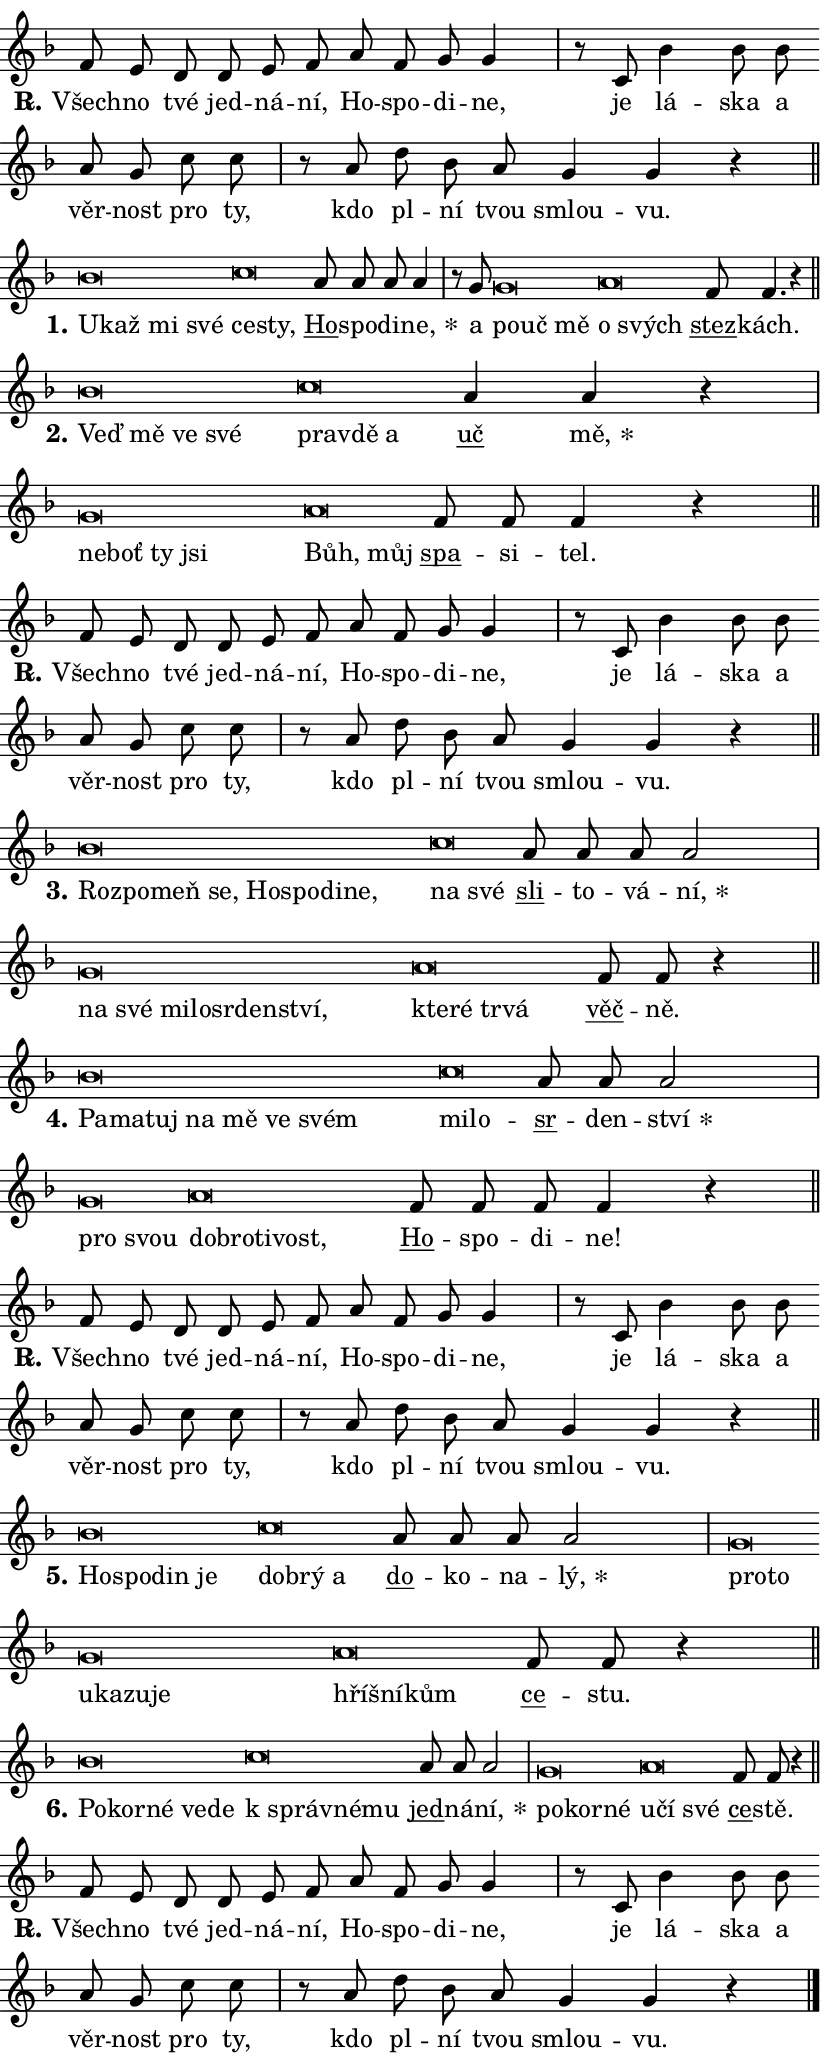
\version "2.24.0"
\header { tagline = "" }
\paper {
  indent = 0\cm
  top-margin = 0\cm
  right-margin = 0.13\cm % to fit lyric hyphens
  bottom-margin = 0\cm
  left-margin = 0\cm
  paper-width = 14\cm
  page-breaking = #ly:one-page-breaking
  system-system-spacing.basic-distance = #11
  score-system-spacing.basic-distance = #11
  ragged-last = ##f
}


%% Author: Thomas Morley
%% https://lists.gnu.org/archive/html/lilypond-user/2020-05/msg00002.html
#(define (line-position grob)
"Returns position of @var[grob} in current system:
   @code{'start}, if at first time-step
   @code{'end}, if at last time-step
   @code{'middle} otherwise
"
  (let* ((col (ly:item-get-column grob))
         (ln (ly:grob-object col 'left-neighbor))
         (rn (ly:grob-object col 'right-neighbor))
         (col-to-check-left (if (ly:grob? ln) ln col))
         (col-to-check-right (if (ly:grob? rn) rn col))
         (break-dir-left
           (and
             (ly:grob-property col-to-check-left 'non-musical #f)
             (ly:item-break-dir col-to-check-left)))
         (break-dir-right
           (and
             (ly:grob-property col-to-check-right 'non-musical #f)
             (ly:item-break-dir col-to-check-right))))
        (cond ((eqv? 1 break-dir-left) 'start)
              ((eqv? -1 break-dir-right) 'end)
              (else 'middle))))

#(define (tranparent-at-line-position vctor)
  (lambda (grob)
  "Relying on @code{line-position} select the relevant enry from @var{vctor}.
Used to determine transparency,"
    (case (line-position grob)
      ((end) (not (vector-ref vctor 0)))
      ((middle) (not (vector-ref vctor 1)))
      ((start) (not (vector-ref vctor 2))))))

noteHeadBreakVisibility =
#(define-music-function (break-visibility)(vector?)
"Makes @code{NoteHead}s transparent relying on @var{break-visibility}"
#{
  \override NoteHead.transparent =
    #(tranparent-at-line-position break-visibility)
#})

#(define delete-ledgers-for-transparent-note-heads
  (lambda (grob)
    "Reads whether a @code{NoteHead} is transparent.
If so this @code{NoteHead} is removed from @code{'note-heads} from
@var{grob}, which is supposed to be @code{LedgerLineSpanner}.
As a result ledgers are not printed for this @code{NoteHead}"
    (let* ((nhds-array (ly:grob-object grob 'note-heads))
           (nhds-list
             (if (ly:grob-array? nhds-array)
                 (ly:grob-array->list nhds-array)
                 '()))
           ;; Relies on the transparent-property being done before
           ;; Staff.LedgerLineSpanner.after-line-breaking is executed.
           ;; This is fragile ...
           (to-keep
             (remove
               (lambda (nhd)
                 (ly:grob-property nhd 'transparent #f))
               nhds-list)))
      ;; TODO find a better method to iterate over grob-arrays, similiar
      ;; to filter/remove etc for lists
      ;; For now rebuilt from scratch
      (set! (ly:grob-object grob 'note-heads)  '())
      (for-each
        (lambda (nhd)
          (ly:pointer-group-interface::add-grob grob 'note-heads nhd))
        to-keep))))

squashNotes = {
  \override NoteHead.X-extent = #'(-0.2 . 0.2)
  \override NoteHead.Y-extent = #'(-0.75 . 0)
  \override NoteHead.stencil =
    #(lambda (grob)
       (let ((pos (ly:grob-property grob 'staff-position)))
         (begin
           (if (< pos -7) (display "ERROR: Lower brevis then expected\n") (display ""))
           (if (<= pos -6) ly:text-interface::print ly:note-head::print))))
}
unSquashNotes = {
  \revert NoteHead.X-extent
  \revert NoteHead.Y-extent
  \revert NoteHead.stencil
}

hideNotes = \noteHeadBreakVisibility #begin-of-line-visible
unHideNotes = \noteHeadBreakVisibility #all-visible

% work-around for resetting accidentals
% https://lilypond.org/doc/v2.23/Documentation/notation/displaying-rhythms#unmetered-music
cadenzaMeasure = {
  \cadenzaOff
  \partial 1024 s1024
  \cadenzaOn
}

#(define-markup-command (accent layout props text) (markup?)
  "Underline accented syllable"
  (interpret-markup layout props
    #{\markup \override #'(offset . 4.3) \underline { #text }#}))

responsum = \markup \concat {
  "R" \hspace #-1.05 \path #0.1 #'((moveto 0 0.07) (lineto 0.9 0.8)) \hspace #0.05 "."
}

spaceSize = #0.6828661417322834 % exact space size for TeX Gyre Schola

\layout {
  \context {
    \Staff
    \remove "Time_signature_engraver"
    \override LedgerLineSpanner.after-line-breaking = #delete-ledgers-for-transparent-note-heads
  }
  \context {
    \Lyrics {
      \override LyricSpace.minimum-distance = \spaceSize
      \override LyricText.font-name = #"TeX Gyre Schola"
      \override LyricText.font-size = 1
      \override StanzaNumber.font-name = #"TeX Gyre Schola Bold"
      \override StanzaNumber.font-size = 1
    }
  }
  \context {
    \Score 
    \override NoteHead.text =
      #(lambda (grob) 
        (let ((pos (ly:grob-property grob 'staff-position)))
          #{\markup {
            \combine
              \halign #-0.55 \raise #(if (= pos -6) 0 0.5) \override #'(thickness . 2) \draw-line #'(3.2 . 0)
              \musicglyph "noteheads.sM1"
          }#}))
  }
}

% magnetic-lyrics.ily
%
%   written by
%     Jean Abou Samra <jean@abou-samra.fr>
%     Werner Lemberg <wl@gnu.org>
%
%   adapted by
%     Jiri Hon <jiri.hon@gmail.com>
%
% Version 2022-Apr-15

% https://www.mail-archive.com/lilypond-user@gnu.org/msg149350.html

#(define (Left_hyphen_pointer_engraver context)
   "Collect syllable-hyphen-syllable occurrences in lyrics and store
them in properties.  This engraver only looks to the left.  For
example, if the lyrics input is @code{foo -- bar}, it does the
following.

@itemize @bullet
@item
Set the @code{text} property of the @code{LyricHyphen} grob between
@q{foo} and @q{bar} to @code{foo}.

@item
Set the @code{left-hyphen} property of the @code{LyricText} grob with
text @q{foo} to the @code{LyricHyphen} grob between @q{foo} and
@q{bar}.
@end itemize

Use this auxiliary engraver in combination with the
@code{lyric-@/text::@/apply-@/magnetic-@/offset!} hook."
   (let ((hyphen #f)
         (text #f))
     (make-engraver
      (acknowledgers
       ((lyric-syllable-interface engraver grob source-engraver)
        (set! text grob)))
      (end-acknowledgers
       ((lyric-hyphen-interface engraver grob source-engraver)
        ;(when (not (grob::has-interface grob 'lyric-space-interface))
          (set! hyphen grob)));)
      ((stop-translation-timestep engraver)
       (when (and text hyphen)
         (ly:grob-set-object! text 'left-hyphen hyphen))
       (set! text #f)
       (set! hyphen #f)))))

#(define (lyric-text::apply-magnetic-offset! grob)
   "If the space between two syllables is less than the value in
property @code{LyricText@/.details@/.squash-threshold}, move the right
syllable to the left so that it gets concatenated with the left
syllable.

Use this function as a hook for
@code{LyricText@/.after-@/line-@/breaking} if the
@code{Left_@/hyphen_@/pointer_@/engraver} is active."
   (let ((hyphen (ly:grob-object grob 'left-hyphen #f)))
     (when hyphen
       (let ((left-text (ly:spanner-bound hyphen LEFT)))
         (when (grob::has-interface left-text 'lyric-syllable-interface)
           (let* ((common (ly:grob-common-refpoint grob left-text X))
                  (this-x-ext (ly:grob-extent grob common X))
                  (left-x-ext
                   (begin
                     ;; Trigger magnetism for left-text.
                     (ly:grob-property left-text 'after-line-breaking)
                     (ly:grob-extent left-text common X)))
                  ;; `delta` is the gap width between two syllables.
                  (delta (- (interval-start this-x-ext)
                            (interval-end left-x-ext)))
                  (details (ly:grob-property grob 'details))
                  (threshold (assoc-get 'squash-threshold details 0.2)))
             (when (< delta threshold)
               (let* (;; We have to manipulate the input text so that
                      ;; ligatures crossing syllable boundaries are not
                      ;; disabled.  For languages based on the Latin
                      ;; script this is essentially a beautification.
                      ;; However, for non-Western scripts it can be a
                      ;; necessity.
                      (lt (ly:grob-property left-text 'text))
                      (rt (ly:grob-property grob 'text))
                      (is-space (grob::has-interface hyphen 'lyric-space-interface))
                      (space (if is-space " " ""))
                      (extra-delta (if is-space spaceSize 0))
                      ;; Append new syllable.
                      (ltrt-space (if (and (string? lt) (string? rt))
                                (string-append lt space rt)
                                (make-concat-markup (list lt space rt))))
                      ;; Right-align `ltrt` to the right side.
                      (ltrt-space-markup (grob-interpret-markup
                               grob
                               (make-translate-markup
                                (cons (interval-length this-x-ext) 0)
                                (make-right-align-markup ltrt-space)))))
                 (begin
                   ;; Don't print `left-text`.
                   (ly:grob-set-property! left-text 'stencil #f)
                   ;; Set text and stencil (which holds all collected
                   ;; syllables so far) and shift it to the left.
                   (ly:grob-set-property! grob 'text ltrt-space)
                   (ly:grob-set-property! grob 'stencil ltrt-space-markup)
                   (ly:grob-translate-axis! grob (- (- delta extra-delta)) X))))))))))


#(define (lyric-hyphen::displace-bounds-first grob)
   ;; Make very sure this callback isn't triggered too early.
   (let ((left (ly:spanner-bound grob LEFT))
         (right (ly:spanner-bound grob RIGHT)))
     (ly:grob-property left 'after-line-breaking)
     (ly:grob-property right 'after-line-breaking)
     (ly:lyric-hyphen::print grob)))

squashThreshold = #0.4

\layout {
  \context {
    \Lyrics
    \consists #Left_hyphen_pointer_engraver
    \override LyricText.after-line-breaking =
      #lyric-text::apply-magnetic-offset!
    \override LyricHyphen.stencil = #lyric-hyphen::displace-bounds-first
    \override LyricText.details.squash-threshold = \squashThreshold
    \override LyricHyphen.minimum-distance = 0
    \override LyricHyphen.minimum-length = \squashThreshold
  }
}

squashText = \override LyricText.details.squash-threshold = 9999
unSquashText = \override LyricText.details.squash-threshold = \squashThreshold

leftText = \override LyricText.self-alignment-X = #LEFT
unLeftText = \revert LyricText.self-alignment-X

starOffset = #(lambda (grob) 
                (let ((x_offset (ly:self-alignment-interface::aligned-on-x-parent grob)))
                  (if (= x_offset 0) 0 (+ x_offset 1.2))))

star = #(define-music-function (syllable)(string?)
"Append star separator at the end of a syllable"
#{
  \once \override LyricText.X-offset = #starOffset
  \lyricmode { \markup {
    #syllable
    \override #'((font-name . "TeX Gyre Schola Bold")) \hspace #0.2 \lower #0.65 \larger "*"
  } }
#})

starAccent = #(define-music-function (syllable)(string?)
"Append star separator at the end of a syllable and make accent"
#{
  \once \override LyricText.X-offset = #starOffset
  \lyricmode { \markup {
    \accent #syllable
    \override #'((font-name . "TeX Gyre Schola Bold")) \hspace #0.2 \lower #0.65 \larger "*"
  } }
#})

breath = #(define-music-function (syllable)(string?)
"Append breathing indicator at the end of a syllable"
#{
  \lyricmode { \markup { #syllable "+" } }
#})

optionalBreath = #(define-music-function (syllable)(string?)
"Append optional breathing indicator at the end of a syllable"
#{
  \lyricmode { \markup { #syllable "(+)" } }
#})


\score {
    <<
        \new Voice = "melody" { \cadenzaOn \key f \major \relative { f'8 e d d e f \bar "" a f g g4 \cadenzaMeasure \bar "|" r8 c, bes'4 \bar "" bes8 bes \bar "" a g \bar "" c c \cadenzaMeasure \bar "|" r a \bar "" d bes a g4 g r \cadenzaMeasure \bar "||" \break } }
        \new Lyrics \lyricsto "melody" { \lyricmode { \set stanza = \responsum
Všech -- no tvé jed -- ná -- ní, Ho -- spo -- di -- ne, je lá -- ska a věr -- nost pro ty, kdo pl -- ní tvou smlou -- vu. } }
    >>
    \layout {}
}

\score {
    <<
        \new Voice = "melody" { \cadenzaOn \key f \major \relative { \squashNotes bes'\breve*1/16 \hideNotes \breve*1/16 \bar "" \breve*1/16 \breve*1/16 \bar "" \unHideNotes \unSquashNotes \squashNotes c\breve*1/16 \hideNotes \breve*1/16 \bar "" \unHideNotes \unSquashNotes \bar "" a8 a a a4 \cadenzaMeasure \bar "|" r8 g \squashNotes g\breve*1/16 \hideNotes \breve*1/16 \breve*1/16 \bar "" \unHideNotes \unSquashNotes \squashNotes a\breve*1/16 \hideNotes \breve*1/16 \bar "" \unHideNotes \unSquashNotes \bar "" f8 f4. r4 \cadenzaMeasure \bar "||" \break } }
        \new Lyrics \lyricsto "melody" { \lyricmode { \set stanza = "1."
\leftText U -- \squashText kaž mi své \unSquashText ce -- \squashText sty, \unLeftText \unSquashText \markup \accent Ho -- spo -- di -- \star ne, a \leftText po -- \squashText uč mě \unSquashText o \squashText svých \unLeftText \unSquashText \markup \accent stez -- kách. } }
    >>
    \layout {}
}

\score {
    <<
        \new Voice = "melody" { \cadenzaOn \key f \major \relative { \squashNotes bes'\breve*1/16 \hideNotes \breve*1/16 \bar "" \breve*1/16 \breve*1/16 \bar "" \unHideNotes \unSquashNotes \squashNotes c\breve*1/16 \hideNotes \breve*1/16 \breve*1/16 \bar "" \unHideNotes \unSquashNotes \bar "" a4 a r \cadenzaMeasure \bar "|" \squashNotes g\breve*1/16 \hideNotes \breve*1/16 \bar "" \breve*1/16 \breve*1/16 \bar "" \unHideNotes \unSquashNotes \squashNotes a\breve*1/16 \hideNotes \breve*1/16 \bar "" \unHideNotes \unSquashNotes \bar "" f8 f f4 r \cadenzaMeasure \bar "||" \break } }
        \new Lyrics \lyricsto "melody" { \lyricmode { \set stanza = "2."
\leftText Veď \squashText mě ve své \unSquashText prav -- \squashText dě a \unLeftText \unSquashText \markup \accent uč \star mě, \leftText ne -- \squashText boť ty jsi \unSquashText Bůh, \squashText můj \unLeftText \unSquashText \markup \accent spa -- si -- tel. } }
    >>
    \layout {}
}

\score {
    <<
        \new Voice = "melody" { \cadenzaOn \key f \major \relative { f'8 e d d e f \bar "" a f g g4 \cadenzaMeasure \bar "|" r8 c, bes'4 \bar "" bes8 bes \bar "" a g \bar "" c c \cadenzaMeasure \bar "|" r a \bar "" d bes a g4 g r \cadenzaMeasure \bar "||" \break } }
        \new Lyrics \lyricsto "melody" { \lyricmode { \set stanza = \responsum
Všech -- no tvé jed -- ná -- ní, Ho -- spo -- di -- ne, je lá -- ska a věr -- nost pro ty, kdo pl -- ní tvou smlou -- vu. } }
    >>
    \layout {}
}

\score {
    <<
        \new Voice = "melody" { \cadenzaOn \key f \major \relative { \squashNotes bes'\breve*1/16 \hideNotes \breve*1/16 \bar "" \breve*1/16 \bar "" \breve*1/16 \bar "" \breve*1/16 \bar "" \breve*1/16 \bar "" \breve*1/16 \breve*1/16 \bar "" \unHideNotes \unSquashNotes \squashNotes c\breve*1/16 \hideNotes \breve*1/16 \bar "" \unHideNotes \unSquashNotes \bar "" a8 a a a2 \cadenzaMeasure \bar "|" \squashNotes g\breve*1/16 \hideNotes \breve*1/16 \bar "" \breve*1/16 \bar "" \breve*1/16 \bar "" \breve*1/16 \bar "" \breve*1/16 \breve*1/16 \bar "" \unHideNotes \unSquashNotes \squashNotes a\breve*1/16 \hideNotes \breve*1/16 \bar "" \breve*1/16 \breve*1/16 \bar "" \unHideNotes \unSquashNotes \bar "" f8 f r4 \cadenzaMeasure \bar "||" \break } }
        \new Lyrics \lyricsto "melody" { \lyricmode { \set stanza = "3."
\leftText Roz -- \squashText po -- meň se, Ho -- spo -- di -- ne, \unSquashText na \squashText své \unLeftText \unSquashText \markup \accent sli -- to -- vá -- \star ní, \leftText na \squashText své mi -- lo -- sr -- den -- ství, \unSquashText kte -- \squashText ré tr -- vá \unLeftText \unSquashText \markup \accent věč -- ně. } }
    >>
    \layout {}
}

\score {
    <<
        \new Voice = "melody" { \cadenzaOn \key f \major \relative { \squashNotes bes'\breve*1/16 \hideNotes \breve*1/16 \bar "" \breve*1/16 \bar "" \breve*1/16 \bar "" \breve*1/16 \bar "" \breve*1/16 \breve*1/16 \bar "" \unHideNotes \unSquashNotes \squashNotes c\breve*1/16 \hideNotes \breve*1/16 \bar "" \unHideNotes \unSquashNotes \bar "" a8 a a2 \cadenzaMeasure \bar "|" \squashNotes g\breve*1/16 \hideNotes \breve*1/16 \bar "" \unHideNotes \unSquashNotes \squashNotes a\breve*1/16 \hideNotes \breve*1/16 \bar "" \breve*1/16 \breve*1/16 \bar "" \unHideNotes \unSquashNotes \bar "" f8 f f f4 r \cadenzaMeasure \bar "||" \break } }
        \new Lyrics \lyricsto "melody" { \lyricmode { \set stanza = "4."
\leftText Pa -- \squashText ma -- tuj na mě ve svém \unSquashText mi -- \squashText lo -- \unLeftText \unSquashText \markup \accent sr -- den -- \star ství \leftText pro \squashText svou \unSquashText dob -- \squashText ro -- ti -- vost, \unLeftText \unSquashText \markup \accent Ho -- spo -- di -- ne! } }
    >>
    \layout {}
}

\score {
    <<
        \new Voice = "melody" { \cadenzaOn \key f \major \relative { f'8 e d d e f \bar "" a f g g4 \cadenzaMeasure \bar "|" r8 c, bes'4 \bar "" bes8 bes \bar "" a g \bar "" c c \cadenzaMeasure \bar "|" r a \bar "" d bes a g4 g r \cadenzaMeasure \bar "||" \break } }
        \new Lyrics \lyricsto "melody" { \lyricmode { \set stanza = \responsum
Všech -- no tvé jed -- ná -- ní, Ho -- spo -- di -- ne, je lá -- ska a věr -- nost pro ty, kdo pl -- ní tvou smlou -- vu. } }
    >>
    \layout {}
}

\score {
    <<
        \new Voice = "melody" { \cadenzaOn \key f \major \relative { \squashNotes bes'\breve*1/16 \hideNotes \breve*1/16 \bar "" \breve*1/16 \breve*1/16 \bar "" \unHideNotes \unSquashNotes \squashNotes c\breve*1/16 \hideNotes \breve*1/16 \breve*1/16 \bar "" \unHideNotes \unSquashNotes \bar "" a8 a a a2 \cadenzaMeasure \bar "|" \squashNotes g\breve*1/16 \hideNotes \breve*1/16 \bar "" \breve*1/16 \bar "" \breve*1/16 \bar "" \breve*1/16 \breve*1/16 \bar "" \unHideNotes \unSquashNotes \squashNotes a\breve*1/16 \hideNotes \breve*1/16 \breve*1/16 \bar "" \unHideNotes \unSquashNotes \bar "" f8 f r4 \cadenzaMeasure \bar "||" \break } }
        \new Lyrics \lyricsto "melody" { \lyricmode { \set stanza = "5."
\leftText Ho -- \squashText spo -- din je \unSquashText dob -- \squashText rý a \unLeftText \unSquashText \markup \accent do -- ko -- na -- \star lý, \leftText pro -- \squashText to u -- ka -- zu -- je \unSquashText hří -- \squashText šní -- kům \unLeftText \unSquashText \markup \accent ce -- stu. } }
    >>
    \layout {}
}

\score {
    <<
        \new Voice = "melody" { \cadenzaOn \key f \major \relative { \squashNotes bes'\breve*1/16 \hideNotes \breve*1/16 \bar "" \breve*1/16 \bar "" \breve*1/16 \breve*1/16 \bar "" \unHideNotes \unSquashNotes \squashNotes c\breve*1/16 \hideNotes \breve*1/16 \breve*1/16 \bar "" \unHideNotes \unSquashNotes \bar "" a8 a a2 \cadenzaMeasure \bar "|" \squashNotes g\breve*1/16 \hideNotes \breve*1/16 \breve*1/16 \bar "" \unHideNotes \unSquashNotes \squashNotes a\breve*1/16 \hideNotes \breve*1/16 \breve*1/16 \bar "" \unHideNotes \unSquashNotes \bar "" f8 f r4 \cadenzaMeasure \bar "||" \break } }
        \new Lyrics \lyricsto "melody" { \lyricmode { \set stanza = "6."
\leftText Po -- \squashText kor -- né ve -- de \unSquashText "k správ" -- \squashText né -- mu \unLeftText \unSquashText \markup \accent jed -- ná -- \star ní, \leftText po -- \squashText kor -- né \unSquashText u -- \squashText čí své \unLeftText \unSquashText \markup \accent ce -- stě. } }
    >>
    \layout {}
}

\score {
    <<
        \new Voice = "melody" { \cadenzaOn \key f \major \relative { f'8 e d d e f \bar "" a f g g4 \cadenzaMeasure \bar "|" r8 c, bes'4 \bar "" bes8 bes \bar "" a g \bar "" c c \cadenzaMeasure \bar "|" r a \bar "" d bes a g4 g r \cadenzaMeasure \bar "||" \break } \bar "|." }
        \new Lyrics \lyricsto "melody" { \lyricmode { \set stanza = \responsum
Všech -- no tvé jed -- ná -- ní, Ho -- spo -- di -- ne, je lá -- ska a věr -- nost pro ty, kdo pl -- ní tvou smlou -- vu. } }
    >>
    \layout {}
}
